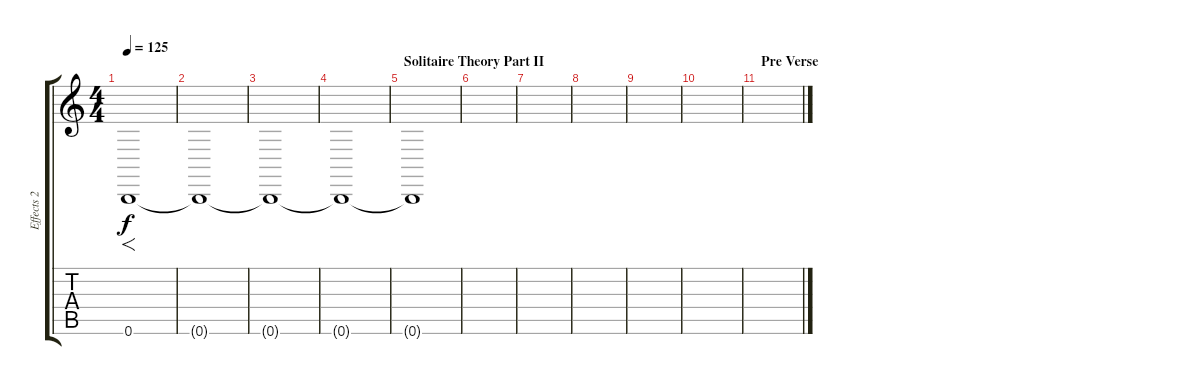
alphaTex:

\track ("Effects 2" "Effects 2") {instrument helicopter}
\staff {score tabs}
\tuning (B3 Gb3 D3 A2 E2 B1) {hide}
\ts (4 4)
\tempo 125
\clef g2
\ks c
0.6.1{f dy f} |
0.6{t}.1 |
0.6{t}.1 |
0.6{t}.1 |
\section ("" "Solitaire Theory Part II")
0.6{t}.1 |
|
|
|
|
|
\section ("" "Pre Verse")
